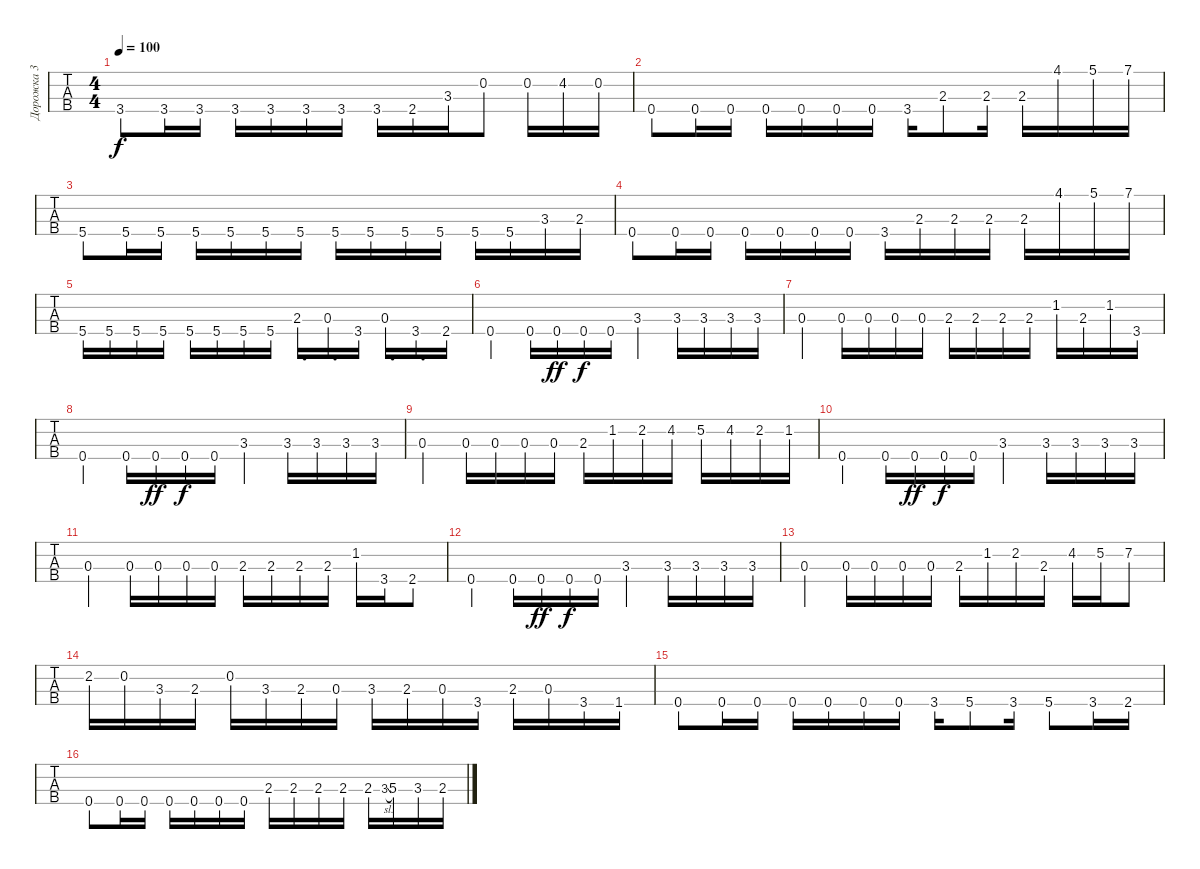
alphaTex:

\track ("Дорожка 3" "Дорожка 3") {instrument electricbassfinger}
\staff {tabs}
\tuning (G2 D2 A1 E1) {hide}
\ts (4 4)
\tempo 100
\clef f4
\ks c
3.4.8{dy f} 3.4.16 3.4.16 3.4.16 3.4.16 3.4.16 3.4.16 3.4.16 2.4.16 3.3.16 0.2.8 0.2.16 4.2.16 0.2.16 |
0.4.8 0.4.16 0.4.16 0.4.16 0.4.16 0.4.16 0.4.16 3.4.16 2.3{st}.8 2.3.16 2.3.16 4.1.16 5.1.16 7.1.16 |
5.4.8 5.4.16 5.4.16 5.4.16 5.4.16 5.4.16 5.4.16 5.4.16 5.4.16 5.4.16 5.4.16 5.4.16 5.4.16 3.3.16 2.3.16 |
0.4.8 0.4.16 0.4.16 0.4.16 0.4.16 0.4.16 0.4.16 3.4.16 2.3.16 2.3.16 2.3.16 2.3.16 4.1.16 5.1.16 7.1.16 |
5.4.16 5.4.16 5.4.16 5.4.16 5.4.16 5.4.16 5.4.16 5.4.16 2.3.16{d} 0.3.16{d} 3.4.16 0.3.16{d} 3.4.16{d} 2.4.16 |
0.4.4 0.4.16 0.4{ac}.16{dy ff} 0.4.16{dy f} 0.4.16 3.3.4 3.3.16 3.3.16 3.3.16 3.3.16 |
0.3.4 0.3.16 0.3.16 0.3.16 0.3.16 2.3.16 2.3.16 2.3.16 2.3.16 1.2.16 2.3.16 1.2.16 3.4.16 |
0.4.4 0.4.16 0.4{ac}.16{dy ff} 0.4.16{dy f} 0.4.16 3.3.4 3.3.16 3.3.16 3.3.16 3.3.16 |
0.3.4 0.3.16 0.3.16 0.3.16 0.3.16 2.3.16 1.2.16 2.2.16 4.2.16 5.2.16 4.2.16 2.2.16 1.2.16 |
0.4.4 0.4.16 0.4{ac}.16{dy ff} 0.4.16{dy f} 0.4.16 3.3.4 3.3.16 3.3.16 3.3.16 3.3.16 |
0.3.4 0.3.16 0.3.16 0.3.16 0.3.16 2.3.16 2.3.16 2.3.16 2.3.16 1.2.16 3.4.16 2.4.8 |
0.4.4 0.4.16 0.4{ac}.16{dy ff} 0.4.16{dy f} 0.4.16 3.3.4 3.3.16 3.3.16 3.3.16 3.3.16 |
0.3.4 0.3.16 0.3.16 0.3.16 0.3.16 2.3.16 1.2.16 2.2.16 2.3.16 4.2.16 5.2.16 7.2.8 |
2.2.16 0.2.16 3.3.16 2.3.16 0.2.16 3.3.16 2.3.16 0.3.16 3.3.16 2.3.16 0.3.16 3.4.16 2.3.16 0.3.16 3.4.16 1.4.16 |
0.4.8 0.4.16 0.4.16 0.4.16 0.4.16 0.4.16 0.4.16 3.4.16 5.4.8 3.4.16 5.4.8 3.4.16 2.4.16 |
0.4.8 0.4.16 0.4.16 0.4.16 0.4.16 0.4.16 0.4.16 2.3.16 2.3.16 2.3.16 2.3.16 2.3.16 3.3{sl}.8{gr} 5.3.16 3.3.16 2.3.16
